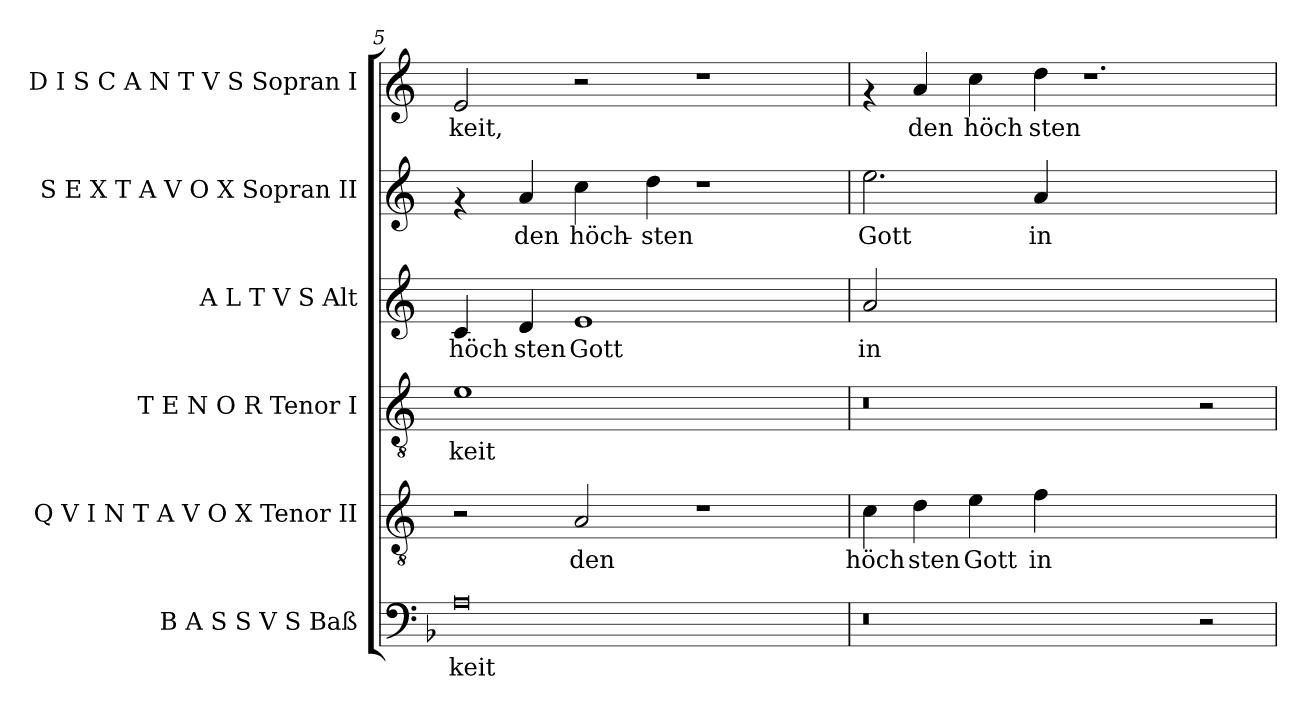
**kern	**text	**kern	**text	**kern	**text	**kern	**text	**kern	**text	**kern	**text
*part6	*part6	*part5	*part5	*part4	*part4	*part3	*part3	*part2	*part2	*part1	*part1
*staff6	*staff6	*staff5	*staff5	*staff4	*staff4	*staff3	*staff3	*staff2	*staff2	*staff1	*staff1
*I"B A S S V S  Baß	*	*I"Q V I N T A V O X  Tenor II	*	*I"T E N O R  Tenor I	*	*I"A L T V S  Alt	*	*I"S E X T A V O X  Sopran II	*	*I"D I S C A N T V S  Sopran I	*
*clefF4	*	*clefGv2	*	*clefGv2	*	*clefG2	*	*clefG2	*	*clefG2	*
*	*	*ITrd-3c-5	*	*ITrd-3c-5	*	*ITrd-3c-5	*	*ITrd-3c-5	*	*ITrd-3c-5	*
*k[b-]	*	*k[b-]	*	*k[b-]	*	*k[b-]	*	*k[b-]	*	*k[b-]	*
*F:	*	*F:	*	*F:	*	*F:	*	*F:	*	*F:	*
=5	=5	=5	=5	=5	=5	=5	=5	=5	=5	=5	=5
!	!LO:LY:b:rj	!	!	!	!LO:LY:b:rj	!	!LO:LY:b:cj	!	!	!	!LO:LY:b:rj
0A	-keit	2r	.	1a	keit	4f/	höch	4rf	.	2a/	-keit,
!	!	!	!	!	!	!	!LO:LY:b:cj	!	!LO:LY:b:cj	!	!
.	.	.	.	.	.	4g/	sten	4dd/	den	.	.
!	!	!	!LO:LY:b:cj	!	!	!	!LO:LY:b:cj	!	!LO:LY:b:cj	!	!
.	.	2d/	den	.	.	1a	Gott	4ff\	höch-	2r	.
!	!	!	!	!	!	!	!	!	!LO:LY:b:cj	!	!
.	.	.	.	.	.	.	.	4gg\	-sten	.	.
.	.	1r	.	1ryy	.	.	.	1r	.	1r	.
.	.	.	.	.	.	2ryy	.	.	.	.	.
!!LO:PB:g=z
=6	=6	=6	=6	=6	=6	=6	=6	=6	=6	=6	=6
!	!	!	!LO:LY:b:cj	!	!	!	!LO:LY:b:cj	!	!LO:LY:b:cj	!	!
0r	.	4f\	höch	0r	.	2dd/	in	2.aa\	Gott	4rf	.
!	!	!	!LO:LY:b:cj	!	!	!	!	!	!	!	!LO:LY:b:rj
.	.	4g\	sten	.	.	.	.	.	.	4dd/	den
!	!	!	!LO:LY:b:cj	!	!	!	!	!	!	!	!LO:LY:b:rj
.	.	4a\	Gott	.	.	0ryy	.	.	.	4ff\	höch
!	!	!	!LO:LY:b:cj	!	!	!	!	!	!LO:LY:b:cj	!	!LO:LY:b:rj
.	.	4b-\	in	.	.	.	.	4dd/	in	4gg\	sten
.	.	1.ryy	.	.	.	.	.	1.ryy	.	1.r	.
2r	.	.	.	2r	.	.	.	.	.	.	.
=	=	=	=	=	=	=	=	=	=	=	=
*-	*-	*-	*-	*-	*-	*-	*-	*-	*-	*-	*-
